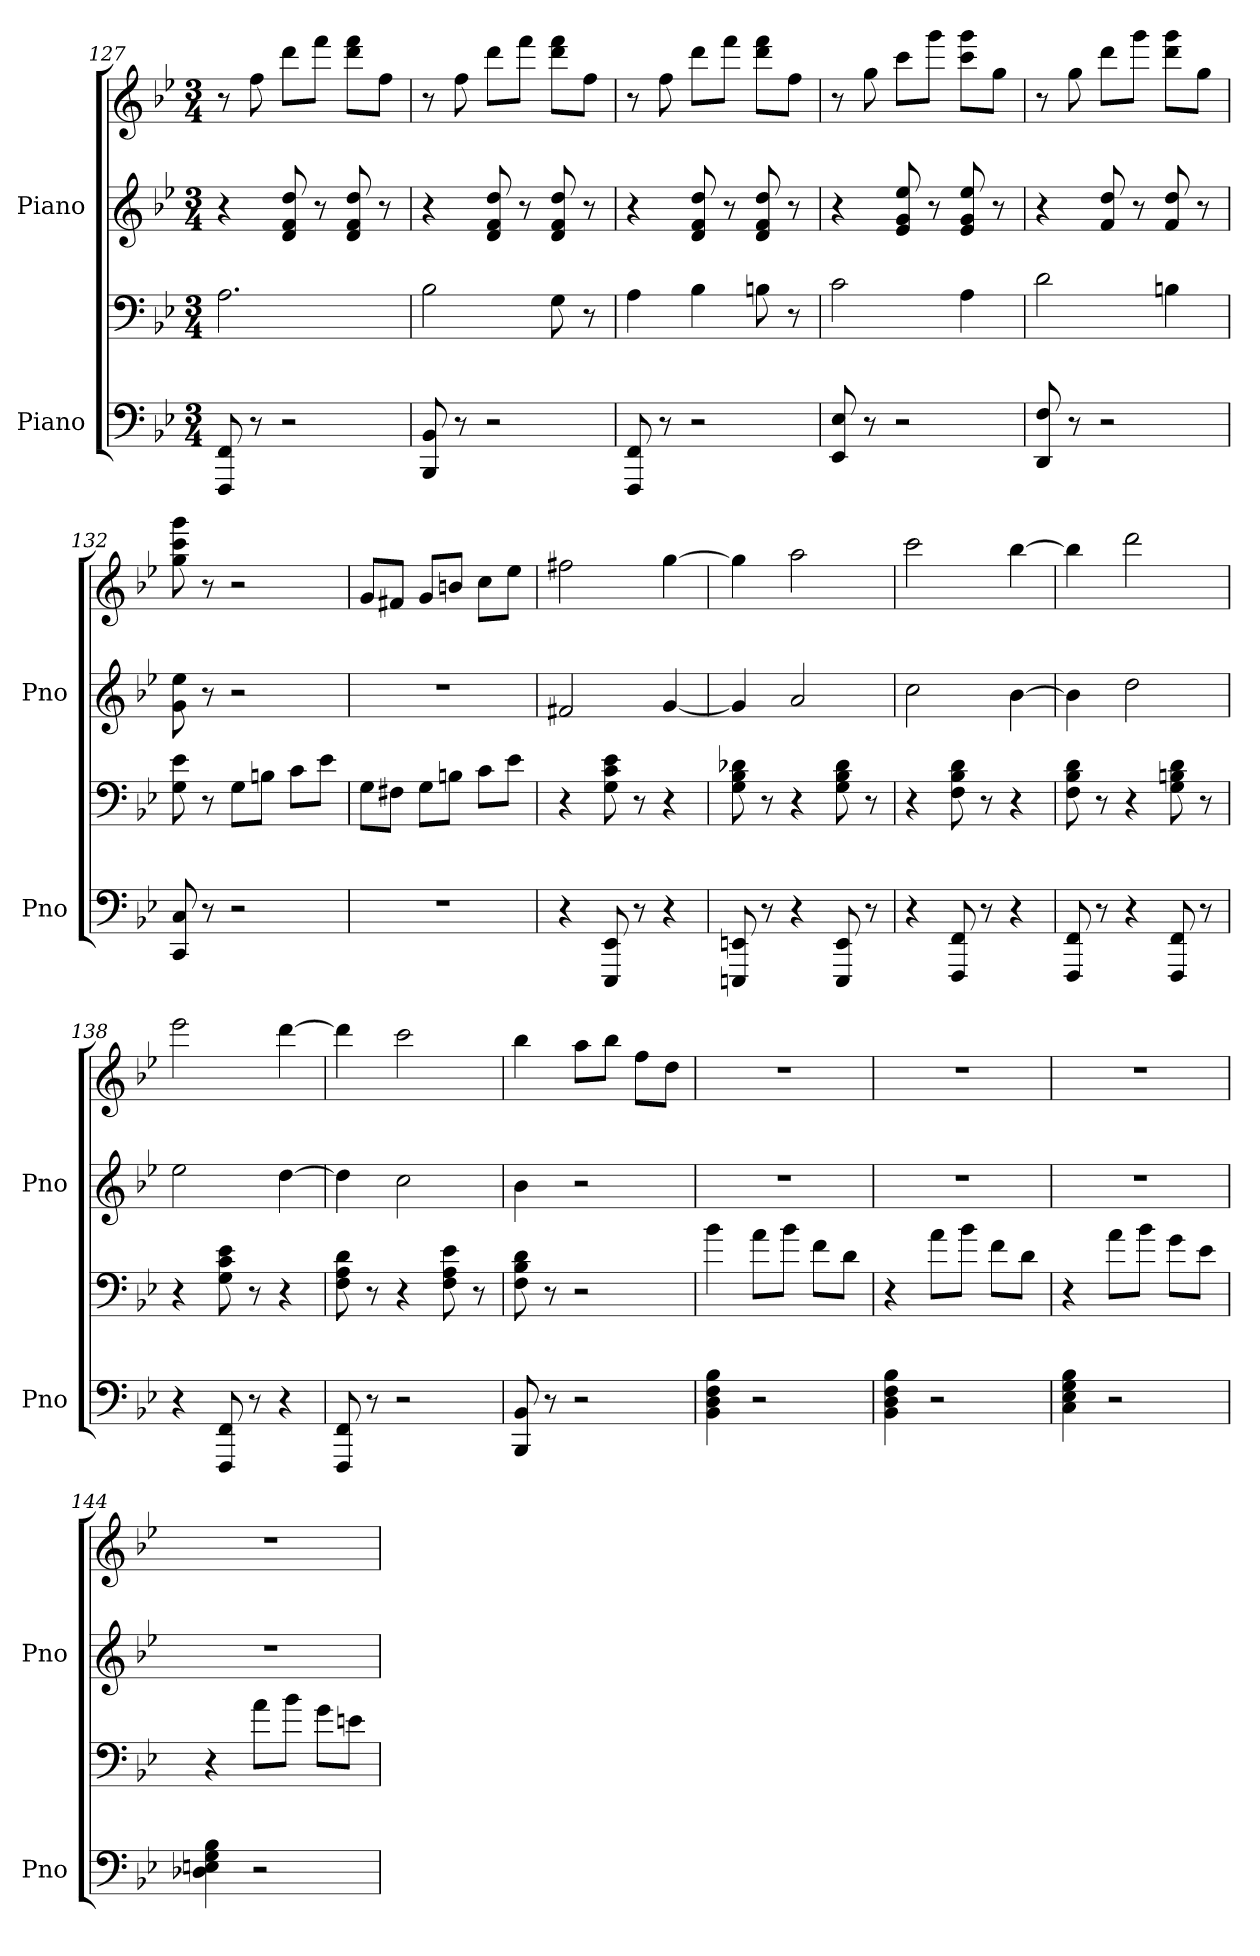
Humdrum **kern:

**kern	**kern	**kern	**kern
*part2	*part2	*part1	*part1
*staff4	*staff3	*staff2	*staff1
*I"Piano	*	*I"Piano	*
*I'Pno	*	*I'Pno	*
!!LO:LB:g=z
*clefF4	*clefF4	*clefG2	*clefG2
*k[b-e-]	*k[b-e-]	*k[b-e-]	*k[b-e-]
*M3/4	*M3/4	*M3/4	*M3/4
=127	=127	=127	=127
8FFF/ 8FF/	2.A\	4r	8r
8r	.	.	8ff\
2r	.	8d/ 8f/ 8dd/	8ddd\L
.	.	8r	8fff\J
.	.	8d/ 8f/ 8dd/	8ddd\ 8fff\L
.	.	8r	8ff\J
=128	=128	=128	=128
8BBB-/ 8BB-/	2B-\	4r	8r
8r	.	.	8ff\
2r	.	8d/ 8f/ 8dd/	8ddd\L
.	.	8r	8fff\J
.	8G\	8d/ 8f/ 8dd/	8ddd\ 8fff\L
.	8r	8r	8ff\J
=129	=129	=129	=129
8FFF/ 8FF/	4A\	4r	8r
8r	.	.	8ff\
2r	4B-\	8d/ 8f/ 8dd/	8ddd\L
.	.	8r	8fff\J
.	8Bn\	8d/ 8f/ 8dd/	8ddd\ 8fff\L
.	8r	8r	8ff\J
=130	=130	=130	=130
8EE-/ 8E-/	2c\	4r	8r
8r	.	.	8gg\
2r	.	8e-/ 8g/ 8ee-/	8ccc\L
.	.	8r	8ggg\J
.	4A\	8e-/ 8g/ 8ee-/	8ccc\ 8ggg\L
.	.	8r	8gg\J
=131	=131	=131	=131
8DD/ 8F/	2d\	4r	8r
8r	.	.	8gg\
2r	.	8f/ 8dd/	8ddd\L
.	.	8r	8ggg\J
.	4Bn\	8f/ 8dd/	8ddd\ 8ggg\L
.	.	8r	8gg\J
!!LO:PB:g=z
=132	=132	=132	=132
8CC/ 8C/	8G\ 8e-\	8g\ 8ee-\	8gg\ 8ccc\ 8ggg\
8r	8r	8r	8r
2r	8G\L	2r	2r
.	8Bn\J	.	.
.	8c\L	.	.
.	8e-\J	.	.
=133	=133	=133	=133
2.r	8G\L	2.r	8g/L
.	8F#X\J	.	8f#X/J
.	8G\L	.	8g/L
.	8Bn\J	.	8bn/J
.	8c\L	.	8cc\L
.	8e-\J	.	8ee-\J
=134	=134	=134	=134
4r	4r	2f#X/	2ff#X\
8EEE-/ 8EE-/	8G\ 8c\ 8e-\	.	.
8r	8r	.	.
4r	4r	[4g/	[4gg\
=135	=135	=135	=135
8EEEn/ 8EEn/	8G\ 8B-\ 8d-X\	4g/]	4gg\]
8r	8r	.	.
4r	4r	2a/	2aa\
8EEE/ 8EE/	8G\ 8B-\ 8d-\	.	.
8r	8r	.	.
=136	=136	=136	=136
4r	4r	2cc\	2ccc\
8FFF/ 8FF/	8F\ 8B-\ 8d\	.	.
8r	8r	.	.
4r	4r	[4b-\	[4bb-\
=137	=137	=137	=137
8FFF/ 8FF/	8F\ 8B-\ 8d\	4b-\]	4bb-\]
8r	8r	.	.
4r	4r	2dd\	2ddd\
8FFF/ 8FF/	8G\ 8Bn\ 8d\	.	.
8r	8r	.	.
!!LO:LB:g=z
=138	=138	=138	=138
4r	4r	2ee-\	2eee-\
8FFF/ 8FF/	8G\ 8c\ 8e-\	.	.
8r	8r	.	.
4r	4r	[4dd\	[4ddd\
=139	=139	=139	=139
8FFF/ 8FF/	8F\ 8A\ 8d\	4dd\]	4ddd\]
8r	8r	.	.
2r	4r	2cc\	2ccc\
.	8F\ 8A\ 8e-\	.	.
.	8r	.	.
=140	=140	=140	=140
8BBB-/ 8BB-/	8F\ 8B-\ 8d\	4b-\	4bb-\
8r	8r	.	.
2r	2r	2r	8aa\L
.	.	.	8bb-\J
.	.	.	8ff\L
.	.	.	8dd\J
=141	=141	=141	=141
4BB-\ 4D\ 4F\ 4B-\	4b-\	2.r	2.r
2r	8a\L	.	.
.	8b-\J	.	.
.	8f\L	.	.
.	8d\J	.	.
=142	=142	=142	=142
4BB-\ 4D\ 4F\ 4B-\	4r	2.r	2.r
2r	8a\L	.	.
.	8b-\J	.	.
.	8f\L	.	.
.	8d\J	.	.
=143	=143	=143	=143
4C\ 4E-\ 4G\ 4B-\	4r	2.r	2.r
2r	8a\L	.	.
.	8b-\J	.	.
.	8g\L	.	.
.	8e-\J	.	.
!!LO:LB:g=z
=144	=144	=144	=144
4D-X\ 4En\ 4G\ 4B-\	4r	2.r	2.r
2r	8a\L	.	.
.	8b-\J	.	.
.	8g\L	.	.
.	8en\J	.	.
=	=	=	=
*-	*-	*-	*-
